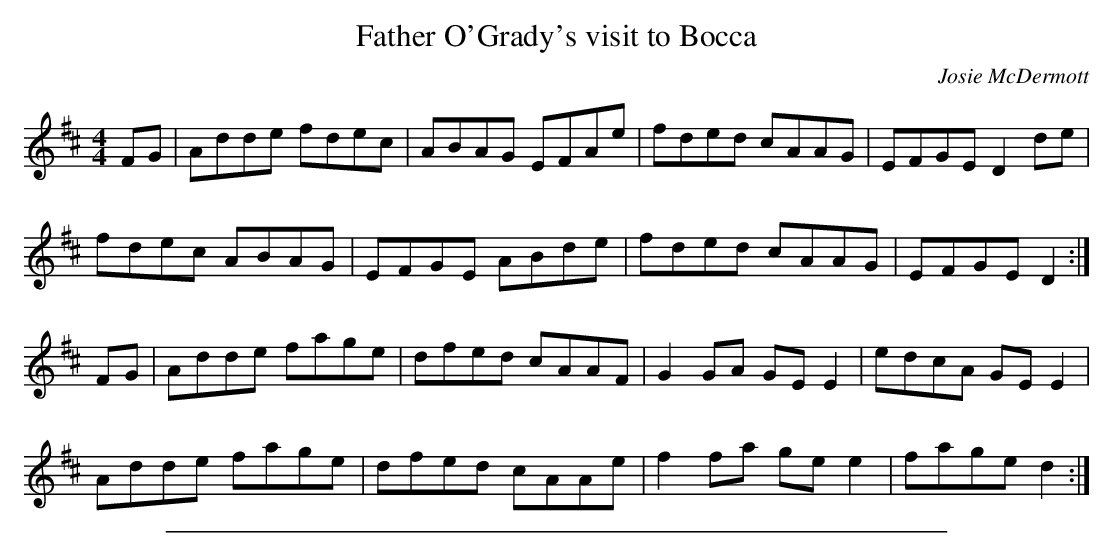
X:1
T: Father O'Grady's visit to Bocca
C:Josie McDermott
M:4/4
L:1/8
K:D
FG|Adde fdec|ABAG EFAe|fded cAAG|EFGE D2 de|
fdec ABAG|EFGE ABde|fded cAAG|EFGE D2:|
FG|Adde fage|dfed cAAF|G2 GA GE E2|edcA GE E2|
Adde fage|dfed cAAe|f2 fa ge e2|fage d2:|
